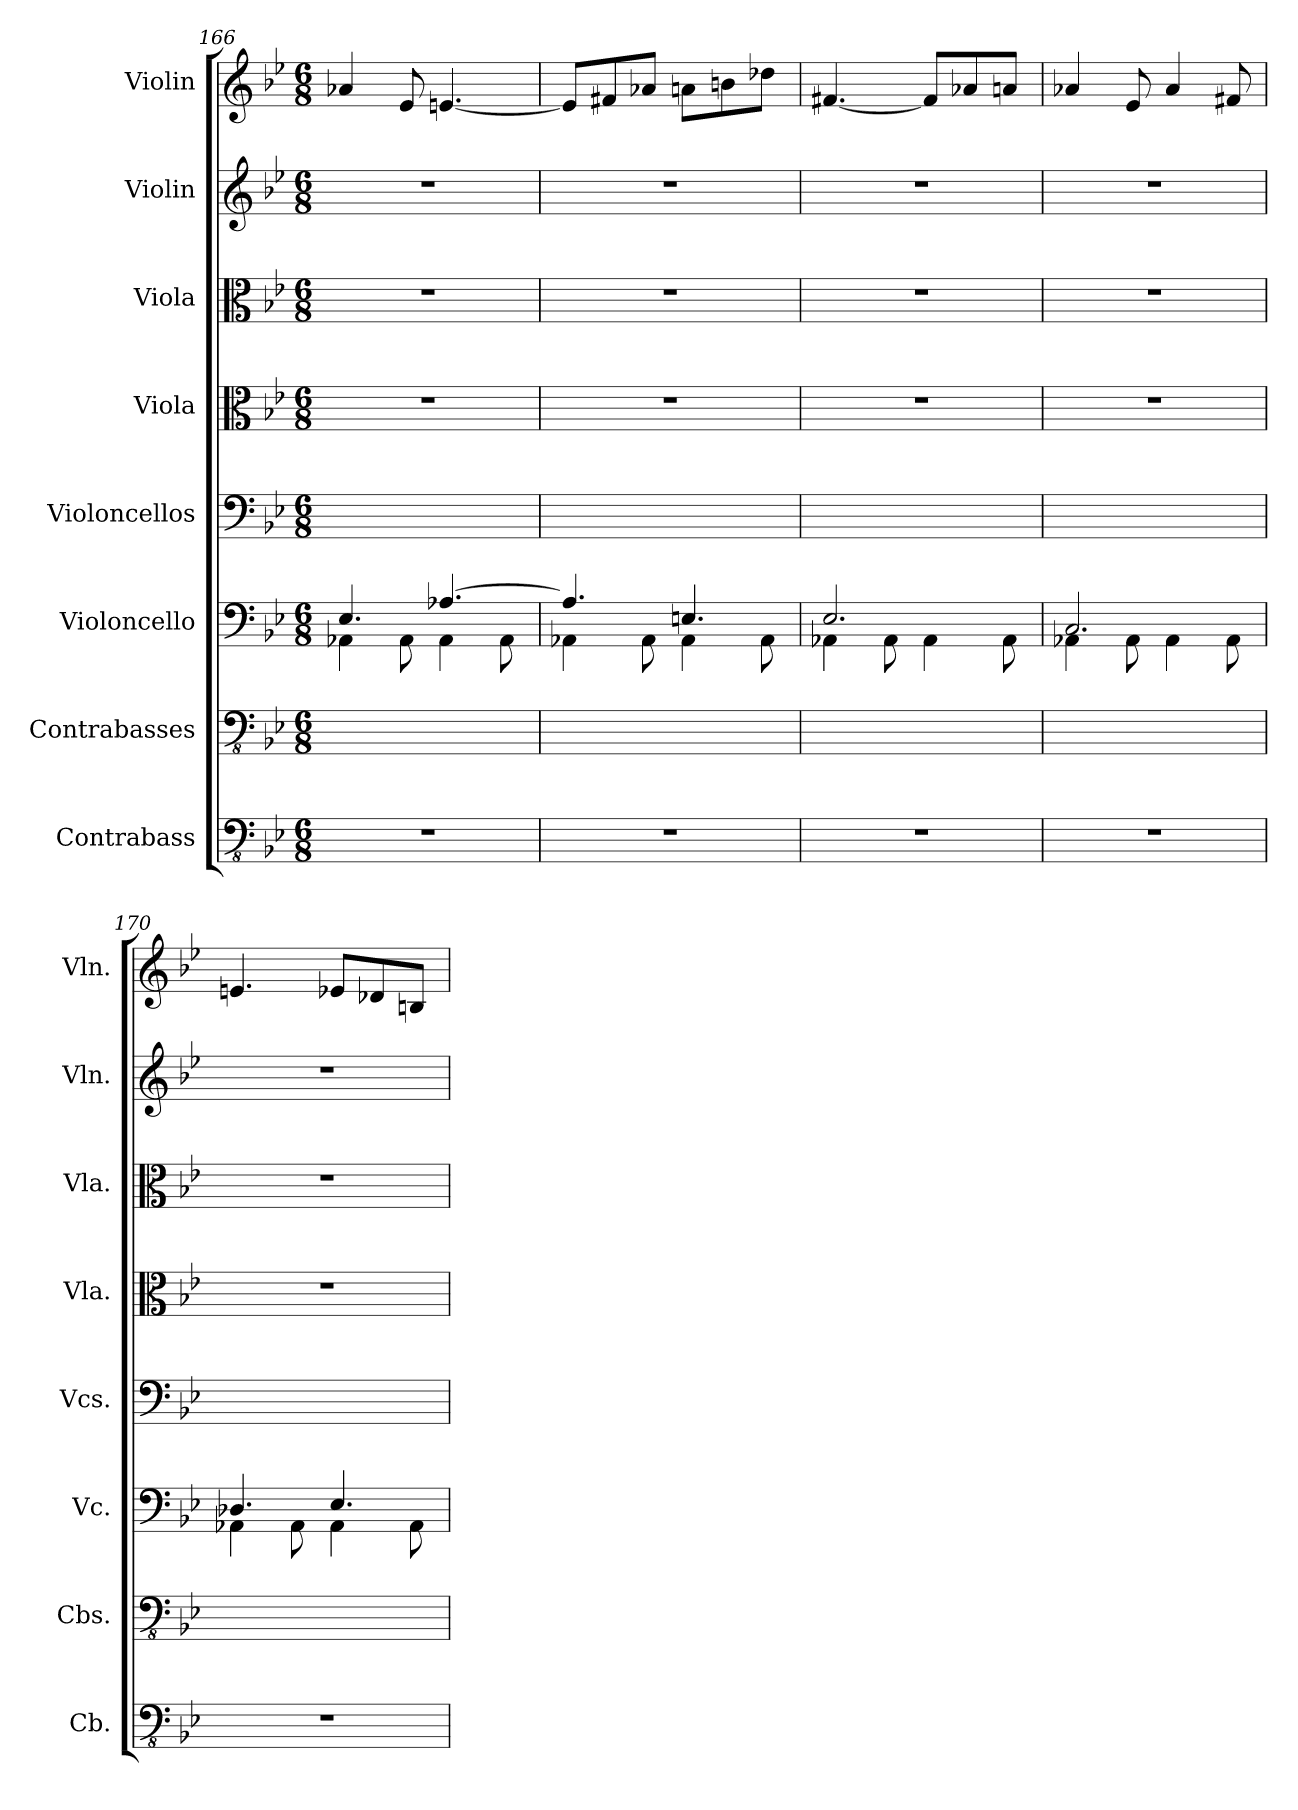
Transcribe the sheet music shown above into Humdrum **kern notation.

**kern	**kern	**kern	**kern	**kern	**kern	**kern	**kern
*part8	*part7	*part6	*part5	*part4	*part3	*part2	*part1
*staff8	*staff7	*staff6	*staff5	*staff4	*staff3	*staff2	*staff1
*I"Contrabass	*I"Contrabasses	*I"Violoncello	*I"Violoncellos	*I"Viola	*I"Viola	*I"Violin	*I"Violin
*I'Cb.	*I'Cbs.	*I'Vc.	*I'Vcs.	*I'Vla.	*I'Vla.	*I'Vln.	*I'Vln.
!!LO:PB:g=z
*clefFv4	*clefFv4	*clefF4	*clefF4	*clefC3	*clefC3	*clefG2	*clefG2
*ITrd7c12	*	*	*	*	*	*	*
*k[b-e-]	*k[b-e-]	*k[b-e-]	*k[b-e-]	*k[b-e-]	*k[b-e-]	*k[b-e-]	*k[b-e-]
*M6/8	*M6/8	*M6/8	*M6/8	*M6/8	*M6/8	*M6/8	*M6/8
=166	=166	=166	=166	=166	=166	=166	=166
*	*	*^	*	*	*	*	*
2.r	2.ryy	4.E-/	4AA-X\	2.ryy	2.r	2.r	2.r	4a-X/
.	.	.	8AA-\	.	.	.	.	8e-/
.	.	[4.A-X/	4AA-\	.	.	.	.	[4.en/
.	.	.	8AA-\	.	.	.	.	.
=167	=167	=167	=167	=167	=167	=167	=167	=167
2.r	2.ryy	4.A-/]	4AA-X\	2.ryy	2.r	2.r	2.r	8e/L]
.	.	.	.	.	.	.	.	8f#X/
.	.	.	8AA-\	.	.	.	.	8a-X/J
.	.	4.En/	4AA-\	.	.	.	.	8an\L
.	.	.	.	.	.	.	.	8bn\
.	.	.	8AA-\	.	.	.	.	8dd-X\J
=168	=168	=168	=168	=168	=168	=168	=168	=168
2.r	2.ryy	2.E-/	4AA-X\	2.ryy	2.r	2.r	2.r	[4.f#X/
.	.	.	8AA-\	.	.	.	.	.
.	.	.	4AA-\	.	.	.	.	8f#/L]
.	.	.	.	.	.	.	.	8a-X/
.	.	.	8AA-\	.	.	.	.	8an/J
=169	=169	=169	=169	=169	=169	=169	=169	=169
2.r	2.ryy	2.C/	4AA-X\	2.ryy	2.r	2.r	2.r	4a-X/
.	.	.	8AA-\	.	.	.	.	8e-/
.	.	.	4AA-\	.	.	.	.	4a-/
.	.	.	8AA-\	.	.	.	.	8f#X/
=170	=170	=170	=170	=170	=170	=170	=170	=170
2.r	2.ryy	4.D-X/	4AA-X\	2.ryy	2.r	2.r	2.r	4.en/
.	.	.	8AA-\	.	.	.	.	.
.	.	4.E-/	4AA-\	.	.	.	.	8e-X/L
.	.	.	.	.	.	.	.	8d-X/
.	.	.	8AA-\	.	.	.	.	8Bn/J
*	*	*v	*v	*	*	*	*	*
=	=	=	=	=	=	=	=
*-	*-	*-	*-	*-	*-	*-	*-
